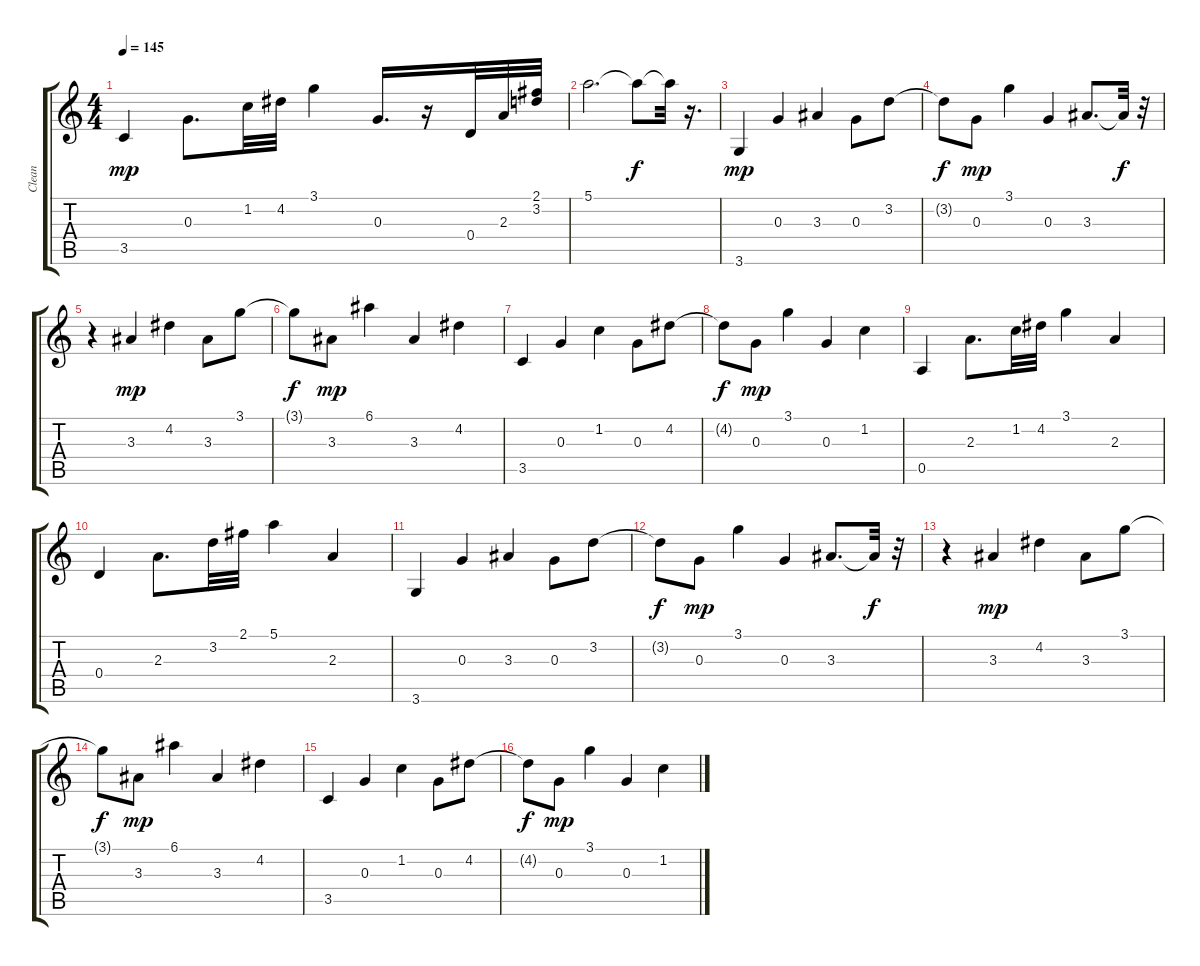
\track ("Clean" "Clean") {instrument electricguitarclean}
\staff {score tabs}
\tuning (E4 B3 G3 D3 A2 E2) {hide}
\ts (4 4)
\tempo 145
\clef g2
\ks c
3.5.4{dy mp} 0.3.8{d} 1.2.32 4.2.32 3.1.4 0.3.16{d} r.16 0.4.32 2.3.32 (2.1 3.2).32 |
5.1.2{d} 5.1{t}.8{dy f} 5.1{t}.32 r.16{d} |
3.6.4{dy mp} 0.3.4 3.3.4 0.3.8 3.2.8 |
3.2{t}.8{dy f} 0.3.8{dy mp} 3.1.4 0.3.4 3.3.8{d} 3.3{t}.32{dy f} r.32 |
r.4 3.3.4{dy mp} 4.2.4 3.3.8 3.1.8 |
3.1{t}.8{dy f} 3.3.8{dy mp} 6.1.4 3.3.4 4.2.4 |
3.5.4 0.3.4 1.2.4 0.3.8 4.2.8 |
4.2{t}.8{dy f} 0.3.8{dy mp} 3.1.4 0.3.4 1.2.4 |
0.5.4 2.3.8{d} 1.2.32 4.2.32 3.1.4 2.3.4 |
0.4.4 2.3.8{d} 3.2.32 2.1.32 5.1.4 2.3.4 |
3.6.4 0.3.4 3.3.4 0.3.8 3.2.8 |
3.2{t}.8{dy f} 0.3.8{dy mp} 3.1.4 0.3.4 3.3.8{d} 3.3{t}.32{dy f} r.32 |
r.4 3.3.4{dy mp} 4.2.4 3.3.8 3.1.8 |
3.1{t}.8{dy f} 3.3.8{dy mp} 6.1.4 3.3.4 4.2.4 |
3.5.4 0.3.4 1.2.4 0.3.8 4.2.8 |
4.2{t}.8{dy f} 0.3.8{dy mp} 3.1.4 0.3.4 1.2.4
